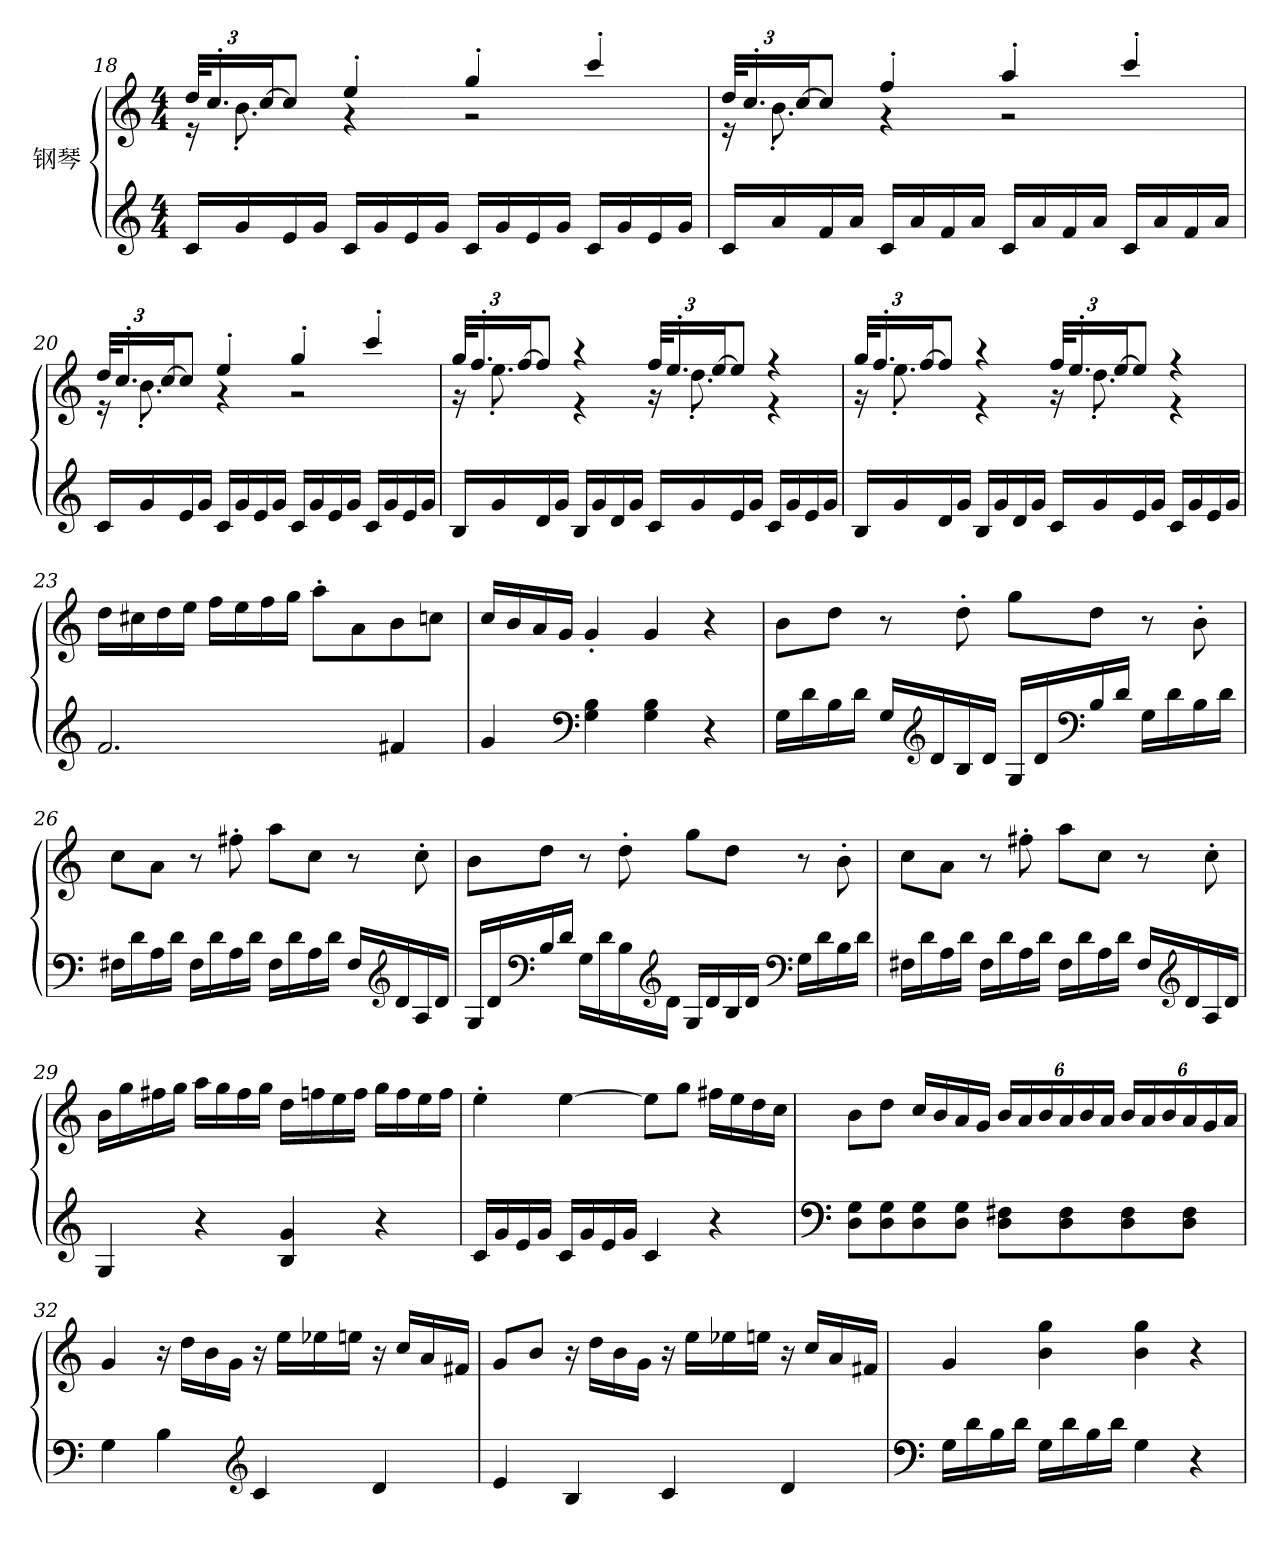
**kern	**kern
*part1	*part1
*staff2	*staff1
*I"钢琴	*
!!LO:LB:g=z
*clefG2	*clefG2
*k[]	*k[]
*M4/4	*M4/4
*	*Xbrackettup
=18	=18
*	*^
16c/LL	48dd/KLL	16r
.	24.cc'/	.
16g/	.	8.b'\
.	[24cc/J	.
16e/	8cc/J]	.
16g/JJ	.	.
16c/LL	4ee'/	4r
16g/	.	.
16e/	.	.
16g/JJ	.	.
16c/LL	4gg'/	2r
16g/	.	.
16e/	.	.
16g/JJ	.	.
16c/LL	4ccc'/	.
16g/	.	.
16e/	.	.
16g/JJ	.	.
=19	=19	=19
16c/LL	48dd/KLL	16r
.	24.cc'/	.
16a/	.	8.b'\
.	[24cc/J	.
16f/	8cc/J]	.
16a/JJ	.	.
16c/LL	4ff'/	4r
16a/	.	.
16f/	.	.
16a/JJ	.	.
16c/LL	4aa'/	2r
16a/	.	.
16f/	.	.
16a/JJ	.	.
16c/LL	4ccc'/	.
16a/	.	.
16f/	.	.
16a/JJ	.	.
!!LO:LB:g=z	!!
=20	=20	=20
16c/LL	48dd/KLL	16r
.	24.cc'/	.
16g/	.	8.b'\
.	[24cc/J	.
16e/	8cc/J]	.
16g/JJ	.	.
16c/LL	4ee'/	4r
16g/	.	.
16e/	.	.
16g/JJ	.	.
16c/LL	4gg'/	2r
16g/	.	.
16e/	.	.
16g/JJ	.	.
16c/LL	4ccc'/	.
16g/	.	.
16e/	.	.
16g/JJ	.	.
=21	=21	=21
16B/LL	48gg/KLL	16r
.	24.ff'/	.
16g/	.	8.ee'\
.	[24ff/J	.
16d/	8ff/J]	.
16g/JJ	.	.
16B/LL	4r	4r
16g/	.	.
16d/	.	.
16g/JJ	.	.
16c/LL	48ff/KLL	16r
.	24.ee'/	.
16g/	.	8.dd'\
.	[24ee/J	.
16e/	8ee/J]	.
16g/JJ	.	.
16c/LL	4r	4r
16g/	.	.
16e/	.	.
16g/JJ	.	.
!!LO:LB:g=z	!!
=22	=22	=22
16B/LL	48gg/KLL	16r
.	24.ff'/	.
16g/	.	8.ee'\
.	[24ff/J	.
16d/	8ff/J]	.
16g/JJ	.	.
16B/LL	4r	4r
16g/	.	.
16d/	.	.
16g/JJ	.	.
16c/LL	48ff/KLL	16r
.	24.ee'/	.
16g/	.	8.dd'\
.	[24ee/J	.
16e/	8ee/J]	.
16g/JJ	.	.
16c/LL	4r	4r
16g/	.	.
16e/	.	.
16g/JJ	.	.
*	*v	*v
=23	=23
2.f/	16dd\LL
.	16cc#X\
.	16dd\
.	16ee\JJ
.	16ff\LL
.	16ee\
.	16ff\
.	16gg\JJ
.	8aa'\L
.	8a\
4f#X/	8b\
.	8ccn\J
=24	=24
4g/	16cc/LL
.	16b/
.	16a/
.	16g/JJ
*clefF4	*
4G\ 4B\	4g'/
4G\ 4B\	4g/
4r	4r
!!LO:LB:g=z
=25	=25
16G\LL	8b\L
16d\	.
16B\	8dd\J
16d\JJ	.
16G/LL	8r
*clefG2	*
16d/	.
16B/	8dd'\
16d/JJ	.
16G/LL	8gg\L
16d/	.
*clefF4	*
16B/	8dd\J
16d/JJ	.
16G\LL	8r
16d\	.
16B\	8b'\
16d\JJ	.
=26	=26
16F#X\LL	8cc\L
16d\	.
16A\	8a\J
16d\JJ	.
16F#\LL	8r
16d\	.
16A\	8ff#X'\
16d\JJ	.
16F#\LL	8aa\L
16d\	.
16A\	8cc\J
16d\JJ	.
16F#/LL	8r
*clefG2	*
16d/	.
16A/	8cc'\
16d/JJ	.
!!LO:PB:g=z
=27	=27
16G/LL	8b\L
16d/	.
*clefF4	*
16B/	8dd\J
16d/JJ	.
16G\LL	8r
16d\	.
16B\	8dd'\
*clefG2	*
16d\JJ	.
16G/LL	8gg\L
16d/	.
16B/	8dd\J
16d/JJ	.
*clefF4	*
16G\LL	8r
16d\	.
16B\	8b'\
16d\JJ	.
=28	=28
16F#X\LL	8cc\L
16d\	.
16A\	8a\J
16d\JJ	.
16F#\LL	8r
16d\	.
16A\	8ff#X'\
16d\JJ	.
16F#\LL	8aa\L
16d\	.
16A\	8cc\J
16d\JJ	.
16F#/LL	8r
*clefG2	*
16d/	.
16A/	8cc'\
16d/JJ	.
!!LO:LB:g=z
=29	=29
4G/	16b\LL
.	16gg\
.	16ff#X\
.	16gg\JJ
4r	16aa\LL
.	16gg\
.	16ff#\
.	16gg\JJ
4B/ 4g/	16dd\LL
.	16ffn\
.	16ee\
.	16ff\JJ
4r	16gg\LL
.	16ff\
.	16ee\
.	16ff\JJ
=30	=30
16c/LL	4ee'\
16g/	.
16e/	.
16g/JJ	.
16c/LL	[4ee\
16g/	.
16e/	.
16g/JJ	.
4c/	8ee\L]
.	8gg\J
4r	16ff#X\LL
.	16ee\
.	16dd\
.	16cc\JJ
!!LO:LB:g=z
=31	=31
*clefF4	*
8D\ 8G\L	8b\L
8D\ 8G\	8dd\J
8D\ 8G\	16cc/LL
.	16b/
8D\ 8G\J	16a/
.	16g/JJ
8D\ 8F#X\L	24b/LL
.	24a/
.	24b/
8D\ 8F#\	24a/
.	24b/
.	24a/JJ
8D\ 8F#\	24b/LL
.	24a/
.	24b/
8D\ 8F#\J	24a/
.	24g/
.	24a/JJ
=32	=32
4G\	4g/
4B\	16r
.	16dd\LL
.	16b\
.	16g\JJ
*clefG2	*
4c/	16r
.	16ee\LL
.	16ee-X\
.	16een\JJ
4d/	16r
.	16cc/LL
.	16a/
.	16f#X/JJ
!!LO:LB:g=z
=33	=33
4e/	8g/L
.	8b/J
4B/	16r
.	16dd\LL
.	16b\
.	16g\JJ
4c/	16r
.	16ee\LL
.	16ee-X\
.	16een\JJ
4d/	16r
.	16cc/LL
.	16a/
.	16f#X/JJ
=34	=34
*clefF4	*
16G\LL	4g/
16d\	.
16B\	.
16d\JJ	.
16G\LL	4b\ 4gg\
16d\	.
16B\	.
16d\JJ	.
4G\	4b\ 4gg\
4r	4r
=	=
*-	*-
